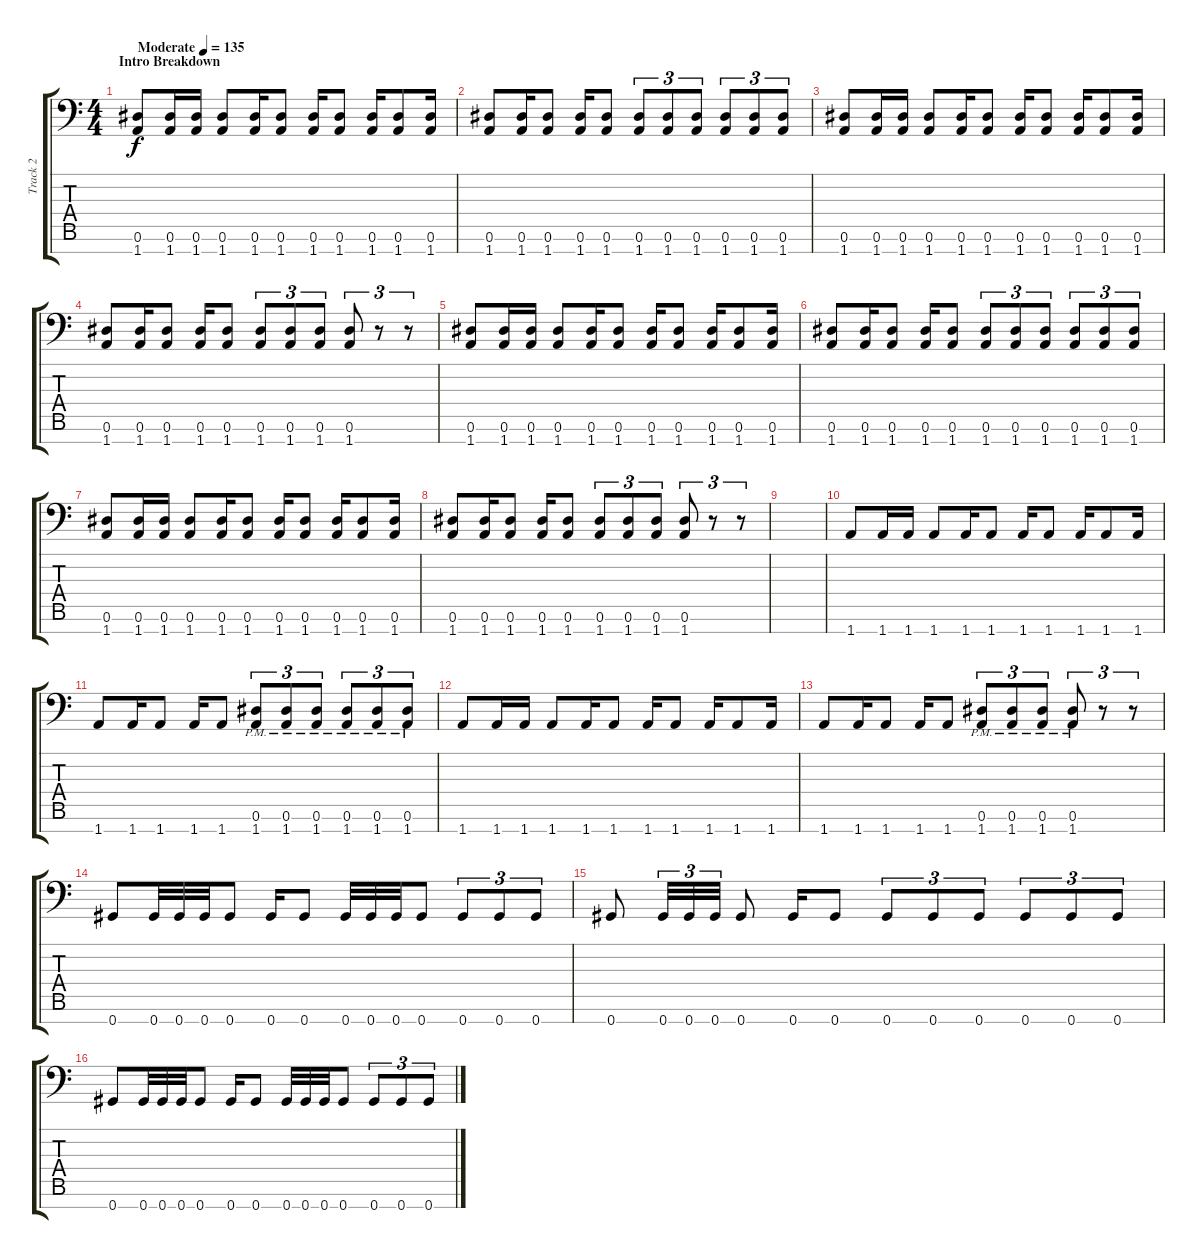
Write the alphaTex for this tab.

\track ("Track 2" "Track 2") {instrument overdrivenguitar}
\staff {score tabs}
\tuning (Eb4 Bb3 Gb3 Db3 Ab2 Eb2 Ab1) {hide}
\ts (4 4)
\section ("" "Intro Breakdown")
\tempo (135 "Moderate")
\clef f4
\ks c
(0.6 1.7).8{dy f instrument overdrivenguitar} (0.6 1.7).16 (0.6 1.7).16 (0.6 1.7).8 (0.6 1.7).16 (0.6 1.7).8 (0.6 1.7).16 (0.6 1.7).8 (0.6 1.7).16 (0.6 1.7).8 (0.6 1.7).16 |
(0.6 1.7).8 (0.6 1.7).16 (0.6 1.7).8 (0.6 1.7).16 (0.6 1.7).8 (0.6 1.7).8{tu (3 2)} (0.6 1.7).8{tu (3 2)} (0.6 1.7).8{tu (3 2)} (0.6 1.7).8{tu (3 2)} (0.6 1.7).8{tu (3 2)} (0.6 1.7).8{tu (3 2)} |
(0.6 1.7).8 (0.6 1.7).16 (0.6 1.7).16 (0.6 1.7).8 (0.6 1.7).16 (0.6 1.7).8 (0.6 1.7).16 (0.6 1.7).8 (0.6 1.7).16 (0.6 1.7).8 (0.6 1.7).16 |
(0.6 1.7).8 (0.6 1.7).16 (0.6 1.7).8 (0.6 1.7).16 (0.6 1.7).8 (0.6 1.7).8{tu (3 2)} (0.6 1.7).8{tu (3 2)} (0.6 1.7).8{tu (3 2)} (0.6 1.7).8{tu (3 2)} r.8{tu (3 2)} r.8{tu (3 2)} |
(0.6 1.7).8 (0.6 1.7).16 (0.6 1.7).16 (0.6 1.7).8 (0.6 1.7).16 (0.6 1.7).8 (0.6 1.7).16 (0.6 1.7).8 (0.6 1.7).16 (0.6 1.7).8 (0.6 1.7).16 |
(0.6 1.7).8 (0.6 1.7).16 (0.6 1.7).8 (0.6 1.7).16 (0.6 1.7).8 (0.6 1.7).8{tu (3 2)} (0.6 1.7).8{tu (3 2)} (0.6 1.7).8{tu (3 2)} (0.6 1.7).8{tu (3 2)} (0.6 1.7).8{tu (3 2)} (0.6 1.7).8{tu (3 2)} |
(0.6 1.7).8 (0.6 1.7).16 (0.6 1.7).16 (0.6 1.7).8 (0.6 1.7).16 (0.6 1.7).8 (0.6 1.7).16 (0.6 1.7).8 (0.6 1.7).16 (0.6 1.7).8 (0.6 1.7).16 |
(0.6 1.7).8 (0.6 1.7).16 (0.6 1.7).8 (0.6 1.7).16 (0.6 1.7).8 (0.6 1.7).8{tu (3 2)} (0.6 1.7).8{tu (3 2)} (0.6 1.7).8{tu (3 2)} (0.6 1.7).8{tu (3 2)} r.8{tu (3 2)} r.8{tu (3 2)} |
|
1.7.8 1.7.16 1.7.16 1.7.8 1.7.16 1.7.8 1.7.16 1.7.8 1.7.16 1.7.8 1.7.16 |
1.7.8 1.7.16 1.7.8 1.7.16 1.7.8 (0.6{pm} 1.7{pm}).8{tu (3 2)} (0.6{pm} 1.7{pm}).8{tu (3 2)} (0.6{pm} 1.7{pm}).8{tu (3 2)} (0.6{pm} 1.7{pm}).8{tu (3 2)} (0.6{pm} 1.7{pm}).8{tu (3 2)} (0.6{pm} 1.7{pm}).8{tu (3 2)} |
1.7.8 1.7.16 1.7.16 1.7.8 1.7.16 1.7.8 1.7.16 1.7.8 1.7.16 1.7.8 1.7.16 |
1.7.8 1.7.16 1.7.8 1.7.16 1.7.8 (0.6{pm} 1.7{pm}).8{tu (3 2)} (0.6{pm} 1.7{pm}).8{tu (3 2)} (0.6{pm} 1.7{pm}).8{tu (3 2)} (0.6{pm} 1.7{pm}).8{tu (3 2)} r.8{tu (3 2)} r.8{tu (3 2)} |
0.7.8 0.7.32 0.7.32 0.7.32 0.7.8 0.7.16 0.7.8 0.7.32 0.7.32 0.7.32 0.7.8 0.7.8{tu (3 2)} 0.7.8{tu (3 2)} 0.7.8{tu (3 2)} |
0.7.8 0.7.32{tu (3 2)} 0.7.32{tu (3 2)} 0.7.32{tu (3 2)} 0.7.8 0.7.16 0.7.8 0.7.8{tu (3 2)} 0.7.8{tu (3 2)} 0.7.8{tu (3 2)} 0.7.8{tu (3 2)} 0.7.8{tu (3 2)} 0.7.8{tu (3 2)} |
0.7.8 0.7.32 0.7.32 0.7.32 0.7.8 0.7.16 0.7.8 0.7.32 0.7.32 0.7.32 0.7.8 0.7.8{tu (3 2)} 0.7.8{tu (3 2)} 0.7.8{tu (3 2)}
